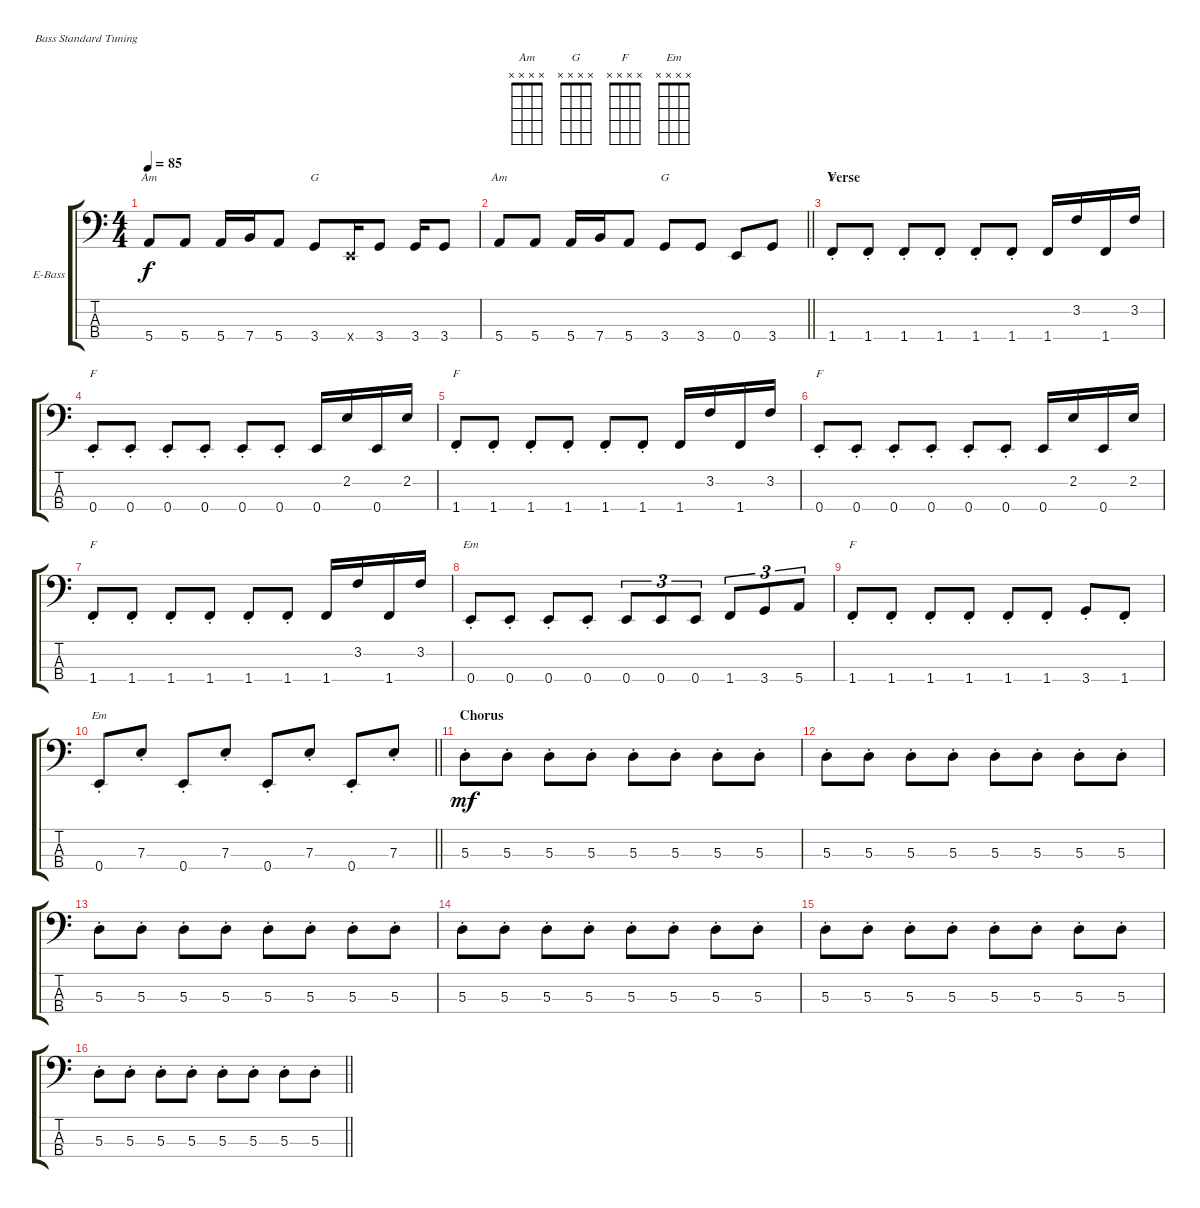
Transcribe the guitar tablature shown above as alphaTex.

\bracketExtendMode groupsimilarinstruments
\firstSystemTrackNameOrientation horizontal
\otherSystemsTrackNameOrientation horizontal
\track ("Michael Dempsey" "E-Bass") {instrument electricbassfinger}
\staff {score tabs}
\tuning (G2 D2 A1 E1)
\chord ("Am" x x x x)
\chord ("G" x x x x)
\chord ("F" x x x x)
\chord ("Em" x x x x)
\ts (4 4)
\tempo 85
\clef f4
\ks c
5.4.8{ch "Am" dy f} 5.4.8 5.4.16 7.4.16 5.4.8 3.4.8{ch "G"} 0.4{x}.16 3.4.8 3.4.16 3.4.8 |
\barLineRight lightlight
5.4.8{ch "Am"} 5.4.8 5.4.16 7.4.16 5.4.8 3.4.8{ch "G"} 3.4.8 0.4.8 3.4.8 |
\section ("" "Verse")
1.4{st}.8{ch "F"} 1.4{st}.8 1.4{st}.8 1.4{st}.8 1.4{st}.8 1.4{st}.8 1.4.16 3.2.16 1.4.16 3.2.16 |
0.4{st}.8{ch "F"} 0.4{st}.8 0.4{st}.8 0.4{st}.8 0.4{st}.8 0.4{st}.8 0.4.16 2.2.16 0.4.16 2.2.16 |
1.4{st}.8{ch "F"} 1.4{st}.8 1.4{st}.8 1.4{st}.8 1.4{st}.8 1.4{st}.8 1.4.16 3.2.16 1.4.16 3.2.16 |
0.4{st}.8{ch "F"} 0.4{st}.8 0.4{st}.8 0.4{st}.8 0.4{st}.8 0.4{st}.8 0.4.16 2.2.16 0.4.16 2.2.16 |
1.4{st}.8{ch "F"} 1.4{st}.8 1.4{st}.8 1.4{st}.8 1.4{st}.8 1.4{st}.8 1.4.16 3.2.16 1.4.16 3.2.16 |
0.4{st}.8{ch "Em"} 0.4{st}.8 0.4{st}.8 0.4{st}.8 0.4.8{tu (3 2)} 0.4.8{tu (3 2)} 0.4.8{tu (3 2)} 1.4.8{tu (3 2)} 3.4.8{tu (3 2)} 5.4.8{tu (3 2)} |
1.4{st}.8{ch "F"} 1.4{st}.8 1.4{st}.8 1.4{st}.8 1.4{st}.8 1.4{st}.8 3.4{st}.8 1.4{st}.8 |
\barLineRight lightlight
0.4{st}.8{ch "Em"} 7.3{st}.8 0.4{st}.8 7.3{st}.8 0.4{st}.8 7.3{st}.8 0.4{st}.8 7.3{st}.8 |
\section ("" "Chorus")
5.3{st}.8{dy mf} 5.3{st}.8 5.3{st}.8 5.3{st}.8 5.3{st}.8 5.3{st}.8 5.3{st}.8 5.3{st}.8 |
5.3{st}.8 5.3{st}.8 5.3{st}.8 5.3{st}.8 5.3{st}.8 5.3{st}.8 5.3{st}.8 5.3{st}.8 |
5.3{st}.8 5.3{st}.8 5.3{st}.8 5.3{st}.8 5.3{st}.8 5.3{st}.8 5.3{st}.8 5.3{st}.8 |
5.3{st}.8 5.3{st}.8 5.3{st}.8 5.3{st}.8 5.3{st}.8 5.3{st}.8 5.3{st}.8 5.3{st}.8 |
5.3{st}.8 5.3{st}.8 5.3{st}.8 5.3{st}.8 5.3{st}.8 5.3{st}.8 5.3{st}.8 5.3{st}.8 |
\barLineRight lightlight
5.3{st}.8 5.3{st}.8 5.3{st}.8 5.3{st}.8 5.3{st}.8 5.3{st}.8 5.3{st}.8 5.3{st}.8
